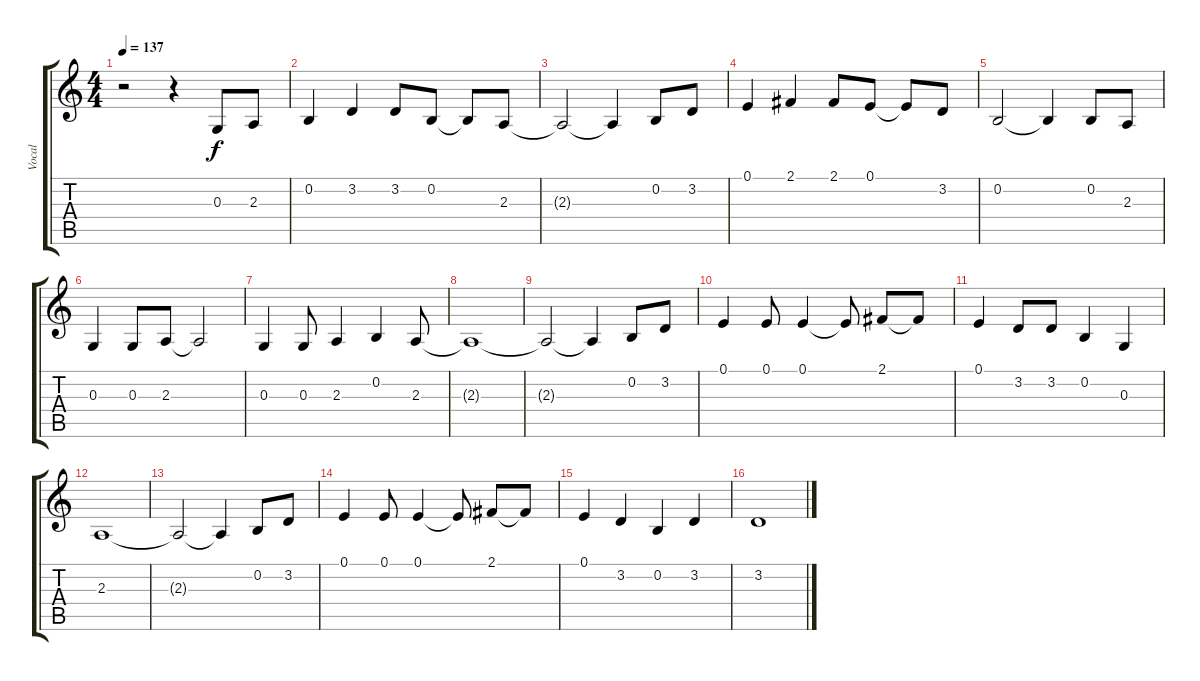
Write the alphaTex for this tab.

\track ("Vocal" "Vocal") {instrument stringensemble1}
\staff {score tabs}
\tuning (E4 B3 G3 D3 A2 E2) {hide}
\ts (4 4)
\tempo 137
\clef g2
\ks c
r.2{dy f} r.4 0.3.8 2.3.8 |
0.2.4 3.2.4 3.2.8 0.2.8 0.2{t}.8 2.3.8 |
2.3{t}.2 2.3{t}.4 0.2.8 3.2.8 |
0.1.4 2.1.4 2.1.8 0.1.8 0.1{t}.8 3.2.8 |
0.2.2 0.2{t}.4 0.2.8 2.3.8 |
0.3.4 0.3.8 2.3.8 2.3{t}.2 |
0.3.4 0.3.8 2.3.4 0.2.4 2.3.8 |
2.3{t}.1 |
2.3{t}.2 2.3{t}.4 0.2.8 3.2.8 |
0.1.4 0.1.8 0.1.4 0.1{t}.8 2.1.8 2.1{t}.8 |
0.1.4 3.2.8 3.2.8 0.2.4 0.3.4 |
2.3.1 |
2.3{t}.2 2.3{t}.4 0.2.8 3.2.8 |
0.1.4 0.1.8 0.1.4 0.1{t}.8 2.1.8 2.1{t}.8 |
0.1.4 3.2.4 0.2.4 3.2.4 |
3.2.1
